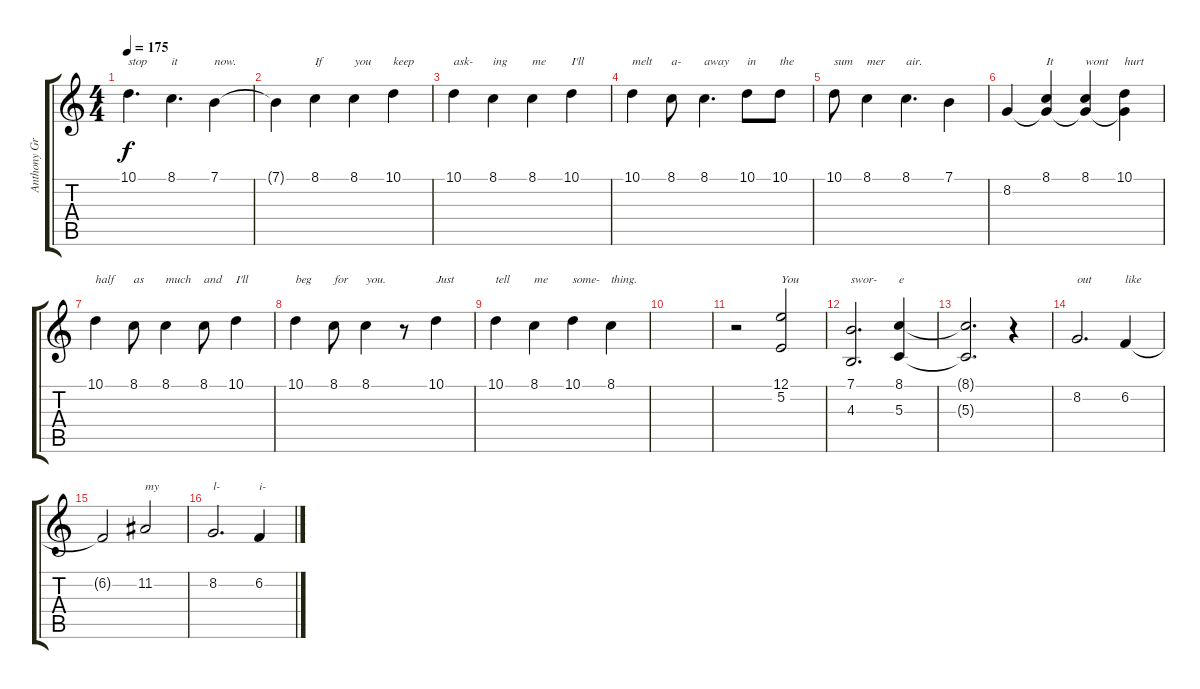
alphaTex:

\track ("Anthony Green" "Anthony Gr") {instrument flute}
\staff {score tabs}
\tuning (E4 B3 G3 D3 A2 D2) {hide}
\ts (4 4)
\tempo 175
\clef g2
\ks c
10.1.4{d txt "stop" dy f} 8.1.4{d txt "it"} 7.1.4{txt "now."} |
7.1{t}.4 8.1.4{txt "If"} 8.1.4{txt "you"} 10.1.4{txt "keep"} |
10.1.4{txt "ask-"} 8.1.4{txt "ing"} 8.1.4{txt "me"} 10.1.4{txt "I'll"} |
10.1.4{txt "melt"} 8.1.8{txt "a-"} 8.1.4{d txt "away"} 10.1.8{txt "in"} 10.1.8{txt "the"} |
10.1.8{txt "sum"} 8.1.4{txt "mer"} 8.1.4{d txt "air."} 7.1.4 |
8.2.4 (8.1 8.2{t}).4{txt "It"} (8.1 8.2{t}).4{txt "wont"} (10.1 8.2{t}).4{txt "hurt"} |
10.1.4{txt "half"} 8.1.8{txt "as"} 8.1.4{txt "much"} 8.1.8{txt "and"} 10.1.4{txt "I'll"} |
10.1.4{txt "beg"} 8.1.8{txt "for"} 8.1.4{txt "you."} r.8 10.1.4{txt "Just"} |
10.1.4{txt "tell"} 8.1.4{txt "me"} 10.1.4{txt "some-"} 8.1.4{txt "thing."} |
|
r.2 (12.1 5.2).2{txt "You"} |
(7.1 4.3).2{d txt "swor-"} (8.1 5.3).4{txt "e"} |
(8.1{t} 5.3{t}).2{d} r.4 |
8.2.2{d txt "out"} 6.2.4{txt "like"} |
6.2{t}.2 11.2.2{txt "my"} |
8.2.2{d txt "l-"} 6.2.4{txt "i-"}
